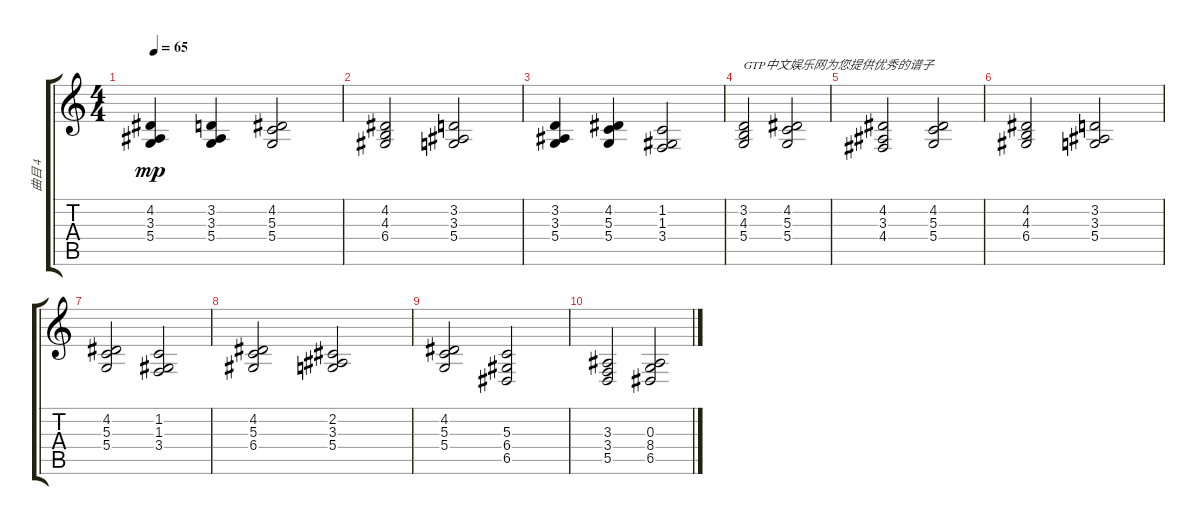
\track ("曲目 4" "曲目 4") {instrument synthstrings1}
\staff {score tabs}
\tuning (E4 B3 G3 D3 A2 E2) {hide}
\ts (4 4)
\tempo 65
\clef g2
\ks c
(4.2 3.3 5.4).4{dy mp instrument synthstrings1} (3.2 3.3 5.4).4 (4.2 5.3 5.4).2 |
(4.2 4.3 6.4).2 (3.2 3.3 5.4).2 |
(3.2 3.3 5.4).4 (4.2 5.3 5.4).4 (1.2 1.3 3.4).2 |
(3.2 4.3 5.4).2{txt "GTP中文娱乐网为您提供优秀的谱子"} (4.2 5.3 5.4).2 |
(4.2 3.3 4.4).2 (4.2 5.3 5.4).2 |
(4.2 4.3 6.4).2 (3.2 3.3 5.4).2 |
(4.2 5.3 5.4).2 (1.2 1.3 3.4).2 |
(4.2 5.3 6.4).2 (2.2 3.3 5.4).2 |
(4.2 5.3 5.4).2 (5.3 6.4 6.5).2 |
(3.3 3.4 5.5).2 (0.3 8.4 6.5).2
